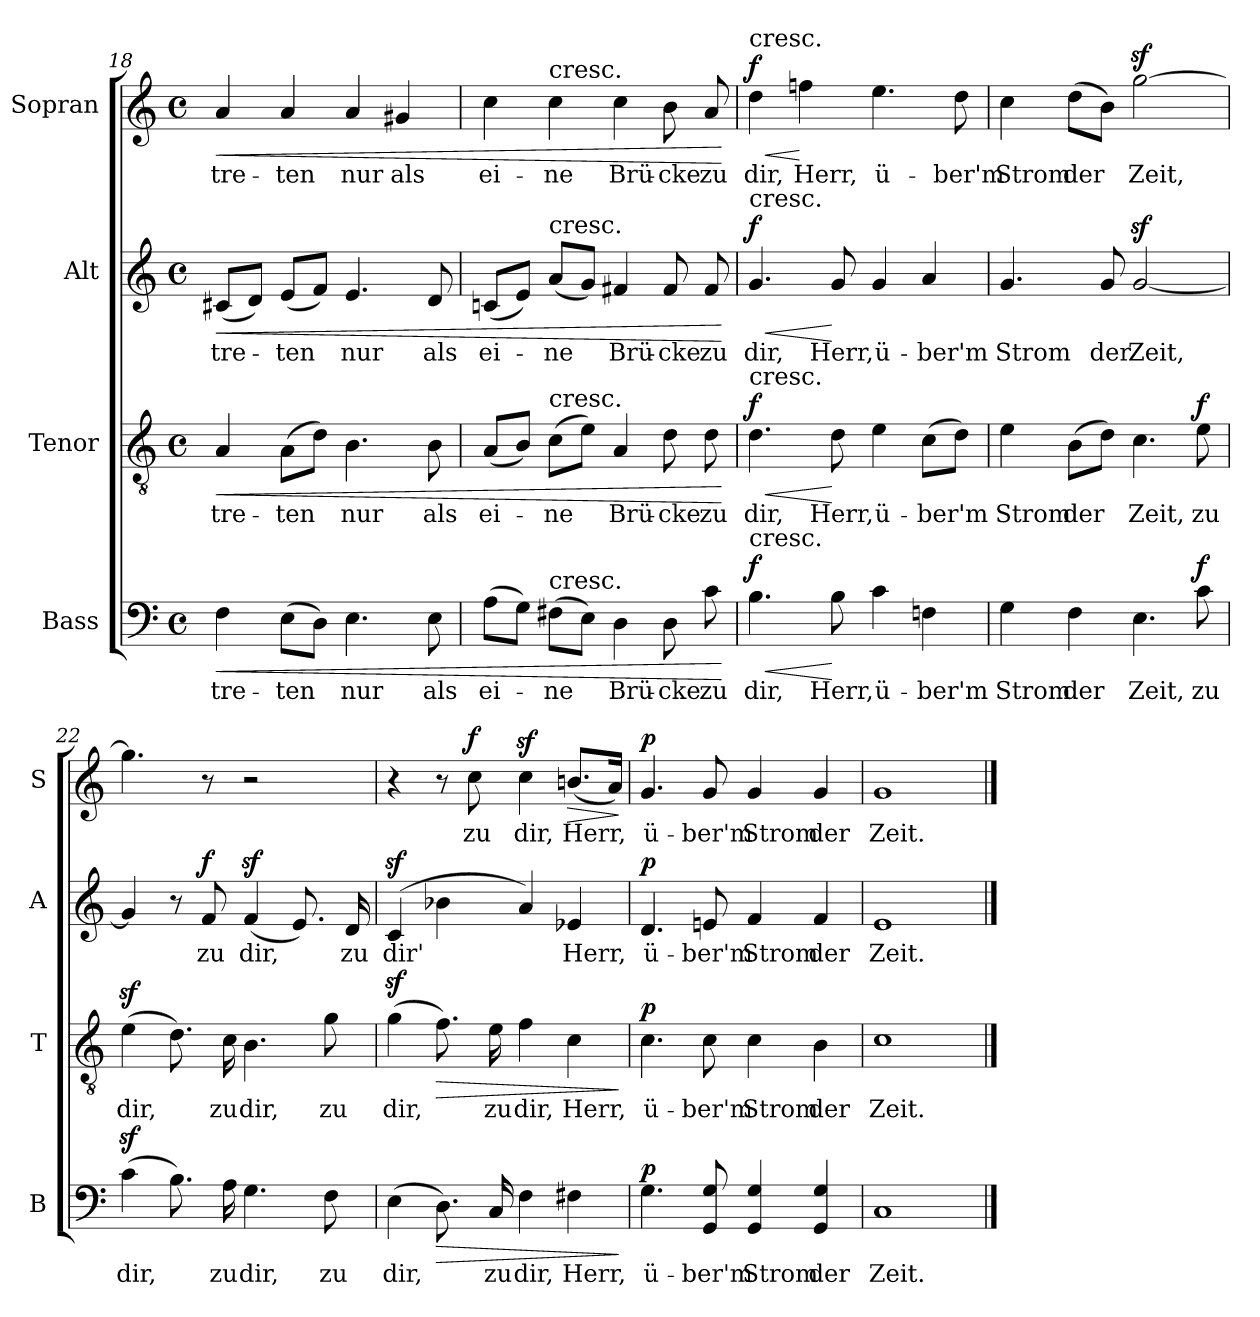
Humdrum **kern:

**kern	**text	**dynam	**kern	**text	**dynam	**kern	**text	**dynam	**kern	**text	**dynam
*part4	*part4	*part4	*part3	*part3	*part3	*part2	*part2	*part2	*part1	*part1	*part1
*staff4	*staff4	*staff4	*staff3	*staff3	*staff3	*staff2	*staff2	*staff2	*staff1	*staff1	*staff1
*I"Bass	*	*	*I"Tenor	*	*	*I"Alt	*	*	*I"Sopran	*	*
*I'B	*	*	*I'T	*	*	*I'A	*	*	*I'S	*	*
!!LO:LB:g=z
*clefF4	*	*	*clefGv2	*	*	*clefG2	*	*	*clefG2	*	*
*k[]	*	*	*k[]	*	*	*k[]	*	*	*k[]	*	*
*M4/4	*	*	*M4/4	*	*	*M4/4	*	*	*M4/4	*	*
*met(c)	*	*	*met(c)	*	*	*met(c)	*	*	*met(c)	*	*
=18	=18	=18	=18	=18	=18	=18	=18	=18	=18	=18	=18
!	!	!LO:HP:b	!	!	!LO:HP:b	!	!	!LO:HP:b	!	!	!LO:HP:b
4F\	-tre-	<	4A/	-tre-	<	(8c#X/L	-tre-	<	4a/	-tre-	<
.	.	.	.	.	.	8d/J)	.	.	.	.	.
(8E\L	-ten	.	(8A\L	-ten	.	(8e/L	-ten	.	4a/	-ten	.
8D\J)	.	.	8d\J)	.	.	8f/J)	.	.	.	.	.
4.E\	nur	.	4.B\	nur	.	4.e/	nur	.	4a/	nur	.
.	.	.	.	.	.	.	.	.	4g#X/	als	.
8E\	als	.	8B\	als	.	8d/	als	.	.	.	.
=19	=19	=19	=19	=19	=19	=19	=19	=19	=19	=19	=19
(8A\L	ei-	.	(8A/L	ei-	.	(8cn/L	ei-	.	4cc\	ei-	.
8G\J)	.	.	8B/J)	.	.	8e/J)	.	.	.	.	.
!	!	!	!	!	!	!	!	!	!LO:TX:a:t=cresc.	!	!
!	!	!	!	!	!	!LO:TX:a:t=cresc.	!	!	!	!	!
!	!	!	!LO:TX:a:t=cresc.	!	!	!	!	!	!	!	!
!LO:TX:a:t=cresc.	!	!	!	!	!	!	!	!	!	!	!
(8F#X\L	-ne	.	(8c\L	-ne	.	(8a/L	-ne	.	4cc\	-ne	.
8E\J)	.	.	8e\J)	.	.	8g/J)	.	.	.	.	.
4D\	Brü-	.	4A/	Brü-	.	4f#X/	Brü-	.	4cc\	Brü-	.
8D\	-cke	.	8d\	-cke	.	8f#/	-cke	.	8b\	-cke	.
8c\	zu	.	8d\	zu	.	8f#/	zu	.	8a/	zu	.
.	.	[	.	.	[	.	.	[	.	.	[
=20	=20	=20	=20	=20	=20	=20	=20	=20	=20	=20	=20
!	!	!	!	!	!	!	!	!	!LO:TX:a:t=cresc.	!	!
!	!	!	!	!	!	!LO:TX:a:t=cresc.	!	!	!	!	!
!	!	!	!LO:TX:a:t=cresc.	!	!	!	!	!	!	!	!
!LO:TX:a:t=cresc.	!	!	!	!	!	!	!	!	!	!	!
!	!	!LO:HP:b	!	!	!LO:HP:b	!	!	!LO:HP:b	!	!	!LO:HP:b
!	!	!LO:DY:n=1:a	!	!	!LO:DY:n=1:a	!	!	!LO:DY:n=1:a	!	!	!LO:DY:n=1:a
4.B\	dir,	< f	4.d\	dir,	< f	4.g/	dir,	< f	4dd\	dir,	< f
.	.	.	.	.	.	.	.	.	4ffn\	Herr,	[
8B\	Herr,	[	8d\	Herr,	[	8g/	Herr,	[	.	.	.
4c\	ü-	.	4e\	ü-	.	4g/	ü-	.	4.ee\	ü-	.
4Fn\	-ber'm	.	(8c\L	-ber'm	.	4a/	-ber'm	.	.	.	.
.	.	.	8d\J)	.	.	.	.	.	8dd\	-ber'm	.
=21	=21	=21	=21	=21	=21	=21	=21	=21	=21	=21	=21
4G\	Strom	.	4e\	Strom	.	4.g/	Strom	.	4cc\	Strom	.
4F\	der	.	(8B\L	der	.	.	.	.	(8dd\L	der	.
.	.	.	8d\J)	.	.	8g/	der	.	8b\J)	.	.
4.E\	Zeit,	.	4.c\	Zeit,	.	[2gz>/	Zeit,	.	[2ggz>\	Zeit,	.
!	!	!LO:DY:a	!	!	!LO:DY:a	!	!	!	!	!	!
8c\	zu	f	8e\	zu	f	.	.	.	.	.	.
!!LO:LB:g=z
=22	=22	=22	=22	=22	=22	=22	=22	=22	=22	=22	=22
(4cz>\	dir,	.	(4ez>\	dir,	.	4g/]	.	.	4.gg\]	.	.
8.B\)	.	.	8.d\)	.	.	8r	.	.	.	.	.
!	!	!	!	!	!	!	!	!LO:DY:a	!	!	!
.	.	.	.	.	.	8f/	zu	f	8r	.	.
16A\	zu	.	16c\	zu	.	.	.	.	.	.	.
4.G\	dir,	.	4.B\	dir,	.	(4fz>/	dir,	.	2r	.	.
.	.	.	.	.	.	8.e/)	.	.	.	.	.
8F\	zu	.	8g\	zu	.	.	.	.	.	.	.
.	.	.	.	.	.	16d/	zu	.	.	.	.
=23	=23	=23	=23	=23	=23	=23	=23	=23	=23	=23	=23
(4E\	dir,	.	(4gz>\	dir,	.	(4cz>/	dir'	.	4r	.	.
!	!	!LO:HP:b	!	!	!LO:HP:b	!	!	!	!	!	!
8.D\)	.	>	8.f\)	.	>	4b-X\	.	.	8r	.	.
!	!	!	!	!	!	!	!	!	!	!	!LO:DY:a
.	.	.	.	.	.	.	.	.	8cc\	zu	f
16C/	zu	.	16e\	zu	.	.	.	.	.	.	.
4F\	dir,	.	4f\	dir,	.	4a/)	.	.	4ccz>\	dir,	.
!	!	!	!	!	!	!	!	!	!	!	!LO:HP:b
4F#X\	Herr,	.	4c\	Herr,	.	4e-X/	Herr,	.	(8.bn/L	Herr,	>
.	.	.	.	.	.	.	.	.	16a/Jk)	.	.
.	.	]	.	.	]	.	.	.	.	.	]
=24	=24	=24	=24	=24	=24	=24	=24	=24	=24	=24	=24
!	!	!LO:DY:a	!	!	!LO:DY:a	!	!	!LO:DY:a	!	!	!LO:DY:a
4.G\	ü-	p	4.c\	ü-	p	4.d/	ü-	p	4.g/	ü-	p
8GG/ 8G/	-ber'm	.	8c\	-ber'm	.	8en/	-ber'm	.	8g/	-ber'm	.
4GG/ 4G/	Strom	.	4c\	Strom	.	4f/	Strom	.	4g/	Strom	.
4GG/ 4G/	der	.	4B\	der	.	4f/	der	.	4g/	der	.
=25	=25	=25	=25	=25	=25	=25	=25	=25	=25	=25	=25
1C	Zeit.	.	1c	Zeit.	.	1e	Zeit.	.	1g	Zeit.	.
==	==	==	==	==	==	==	==	==	==	==	==
*-	*-	*-	*-	*-	*-	*-	*-	*-	*-	*-	*-
